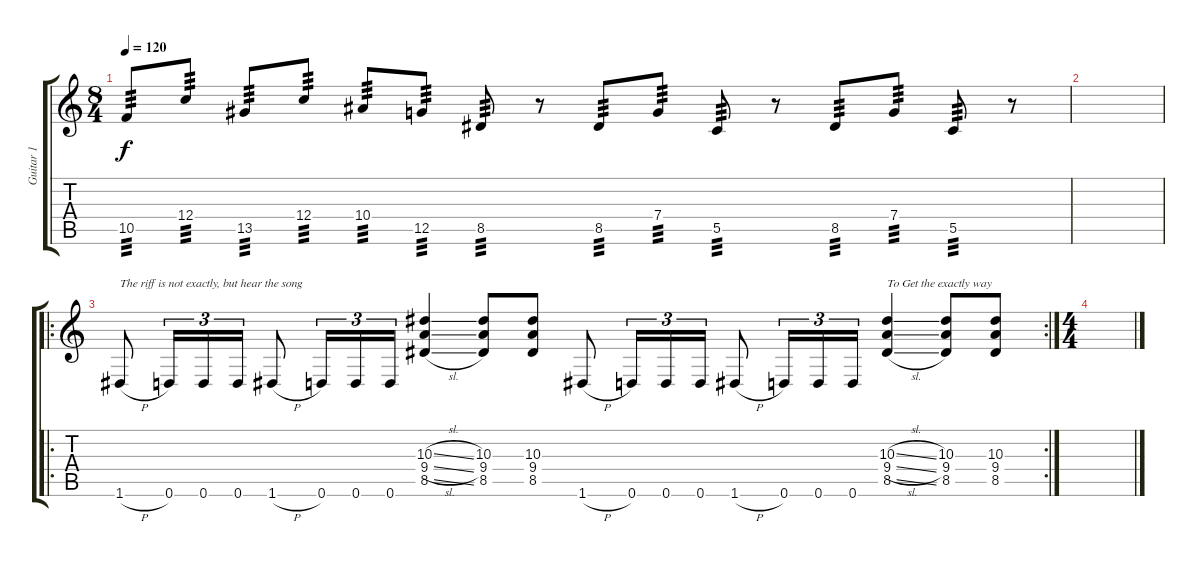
\track ("Guitar 1" "Guitar 1") {instrument distortionguitar}
\staff {score tabs}
\tuning (D4 A3 F3 C3 G2 D2) {hide}
\ts (8 4)
\tempo 120
\clef g2
\ks c
10.5.8{tp 3 dy f} 12.4.8{tp 3} 13.5.8{tp 3} 12.4.8{tp 3} 10.4.8{tp 3} 12.5.8{tp 3} 8.5.8{tp 3} r.8 8.5.8{tp 3} 7.4.8{tp 3} 5.5.8{tp 3} r.8 8.5.8{tp 3} 7.4.8{tp 3} 5.5.8{tp 3} r.8 |
|
\ro
\rc 2
1.6{h}.8{txt "The riff is not exactly, but hear the song"} 0.6.16{tu (3 2)} 0.6.16{tu (3 2)} 0.6.16{tu (3 2)} 1.6{h}.8 0.6.16{tu (3 2)} 0.6.16{tu (3 2)} 0.6.16{tu (3 2)} (10.3{sl} 9.4{sl} 8.5{sl}).4 (10.3 9.4 8.5).8 (10.3 9.4 8.5).8 1.6{h}.8 0.6.16{tu (3 2)} 0.6.16{tu (3 2)} 0.6.16{tu (3 2)} 1.6{h}.8 0.6.16{tu (3 2)} 0.6.16{tu (3 2)} 0.6.16{tu (3 2)} (10.3{sl} 9.4{sl} 8.5{sl}).4{txt "To Get the exactly way"} (10.3 9.4 8.5).8 (10.3 9.4 8.5).8 |
\ts (4 4)
